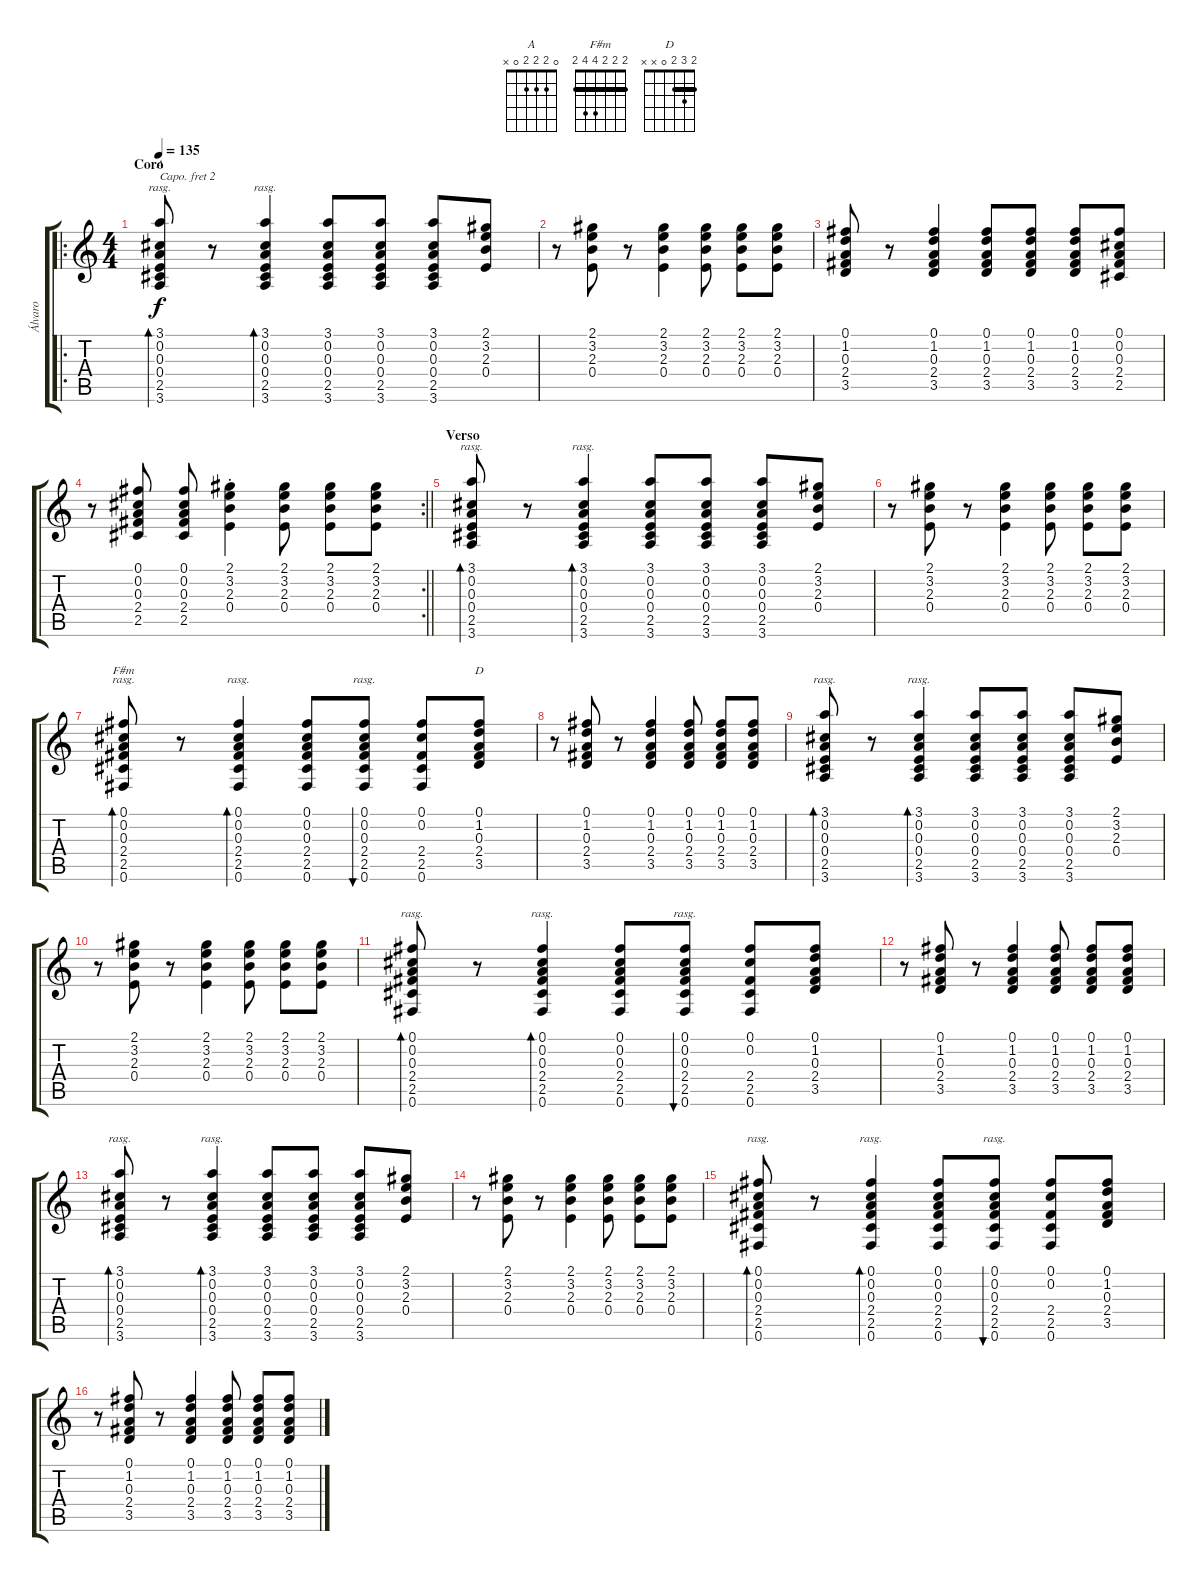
\track ("Álvaro" "Álvaro") {instrument acousticguitarsteel}
\staff {score tabs}
\capo 2
\tuning (E4 B3 G3 D3 A2 E2) {hide}
\chord ("A" 0 2 2 2 0 x)
\chord ("F#m" 2 2 2 4 4 2) {barre 2}
\chord ("D" 2 3 2 0 x x) {barre 2}
\ro
\ts (4 4)
\section ("" "Coro")
\tempo 135
\clef g2
\ks c
(3.1 0.2 0.3 0.4 2.5 3.6).8{bd 30 ch "A" rasg ii dy f} r.8 (3.1 0.2 0.3 0.4 2.5 3.6).4{bd 30 rasg ii} (3.1 0.2 0.3 0.4 2.5 3.6).8 (3.1 0.2 0.3 0.4 2.5 3.6).8 (3.1 0.2 0.3 0.4 2.5 3.6).8 (2.1 3.2 2.3 0.4).8 |
r.8 (2.1 3.2 2.3 0.4).8 r.8 (2.1 3.2 2.3 0.4).4 (2.1 3.2 2.3 0.4).8 (2.1 3.2 2.3 0.4).8 (2.1 3.2 2.3 0.4).8 |
(0.1 1.2 0.3 2.4 3.5).8 r.8 (0.1 1.2 0.3 2.4 3.5).4 (0.1 1.2 0.3 2.4 3.5).8 (0.1 1.2 0.3 2.4 3.5).8 (0.1 1.2 0.3 2.4 3.5).8 (0.1 0.2 0.3 2.4 2.5).8 |
\rc 2
\barLineRight lightlight
r.8 (0.1 0.2 0.3 2.4 2.5).8 (0.1 0.2 0.3 2.4 2.5).8 (2.1{st} 3.2{st} 2.3{st} 0.4{st}).4 (2.1 3.2 2.3 0.4).8 (2.1 3.2 2.3 0.4).8 (2.1 3.2 2.3 0.4).8 |
\section ("" "Verso")
(3.1 0.2 0.3 0.4 2.5 3.6).8{bd 30 rasg ii} r.8 (3.1 0.2 0.3 0.4 2.5 3.6).4{bd 30 rasg ii} (3.1 0.2 0.3 0.4 2.5 3.6).8 (3.1 0.2 0.3 0.4 2.5 3.6).8 (3.1 0.2 0.3 0.4 2.5 3.6).8 (2.1 3.2 2.3 0.4).8 |
r.8 (2.1 3.2 2.3 0.4).8 r.8 (2.1 3.2 2.3 0.4).4 (2.1 3.2 2.3 0.4).8 (2.1 3.2 2.3 0.4).8 (2.1 3.2 2.3 0.4).8 |
(0.1 0.2 0.3 2.4 2.5 0.6).8{bd 30 ch "F#m" rasg ii} r.8 (0.1 0.2 0.3 2.4 2.5 0.6).4{bd 30 rasg ii} (0.1 0.2 0.3 2.4 2.5 0.6).8 (0.1 0.2 0.3 2.4 2.5 0.6).8{bu 30 rasg ii} (0.1 0.2 2.4 2.5 0.6).8 (0.1 1.2 0.3 2.4 3.5).8{ch "D"} |
r.8 (0.1 1.2 0.3 2.4 3.5).8 r.8 (0.1 1.2 0.3 2.4 3.5).4 (0.1 1.2 0.3 2.4 3.5).8 (0.1 1.2 0.3 2.4 3.5).8 (0.1 1.2 0.3 2.4 3.5).8 |
(3.1 0.2 0.3 0.4 2.5 3.6).8{bd 30 rasg ii} r.8 (3.1 0.2 0.3 0.4 2.5 3.6).4{bd 30 rasg ii} (3.1 0.2 0.3 0.4 2.5 3.6).8 (3.1 0.2 0.3 0.4 2.5 3.6).8 (3.1 0.2 0.3 0.4 2.5 3.6).8 (2.1 3.2 2.3 0.4).8 |
r.8 (2.1 3.2 2.3 0.4).8 r.8 (2.1 3.2 2.3 0.4).4 (2.1 3.2 2.3 0.4).8 (2.1 3.2 2.3 0.4).8 (2.1 3.2 2.3 0.4).8 |
(0.1 0.2 0.3 2.4 2.5 0.6).8{bd 30 rasg ii} r.8 (0.1 0.2 0.3 2.4 2.5 0.6).4{bd 30 rasg ii} (0.1 0.2 0.3 2.4 2.5 0.6).8 (0.1 0.2 0.3 2.4 2.5 0.6).8{bu 30 rasg ii} (0.1 0.2 2.4 2.5 0.6).8 (0.1 1.2 0.3 2.4 3.5).8 |
r.8 (0.1 1.2 0.3 2.4 3.5).8 r.8 (0.1 1.2 0.3 2.4 3.5).4 (0.1 1.2 0.3 2.4 3.5).8 (0.1 1.2 0.3 2.4 3.5).8 (0.1 1.2 0.3 2.4 3.5).8 |
(3.1 0.2 0.3 0.4 2.5 3.6).8{bd 30 rasg ii} r.8 (3.1 0.2 0.3 0.4 2.5 3.6).4{bd 30 rasg ii} (3.1 0.2 0.3 0.4 2.5 3.6).8 (3.1 0.2 0.3 0.4 2.5 3.6).8 (3.1 0.2 0.3 0.4 2.5 3.6).8 (2.1 3.2 2.3 0.4).8 |
r.8 (2.1 3.2 2.3 0.4).8 r.8 (2.1 3.2 2.3 0.4).4 (2.1 3.2 2.3 0.4).8 (2.1 3.2 2.3 0.4).8 (2.1 3.2 2.3 0.4).8 |
(0.1 0.2 0.3 2.4 2.5 0.6).8{bd 30 rasg ii} r.8 (0.1 0.2 0.3 2.4 2.5 0.6).4{bd 30 rasg ii} (0.1 0.2 0.3 2.4 2.5 0.6).8 (0.1 0.2 0.3 2.4 2.5 0.6).8{bu 30 rasg ii} (0.1 0.2 2.4 2.5 0.6).8 (0.1 1.2 0.3 2.4 3.5).8 |
r.8 (0.1 1.2 0.3 2.4 3.5).8 r.8 (0.1 1.2 0.3 2.4 3.5).4 (0.1 1.2 0.3 2.4 3.5).8 (0.1 1.2 0.3 2.4 3.5).8 (0.1 1.2 0.3 2.4 3.5).8
